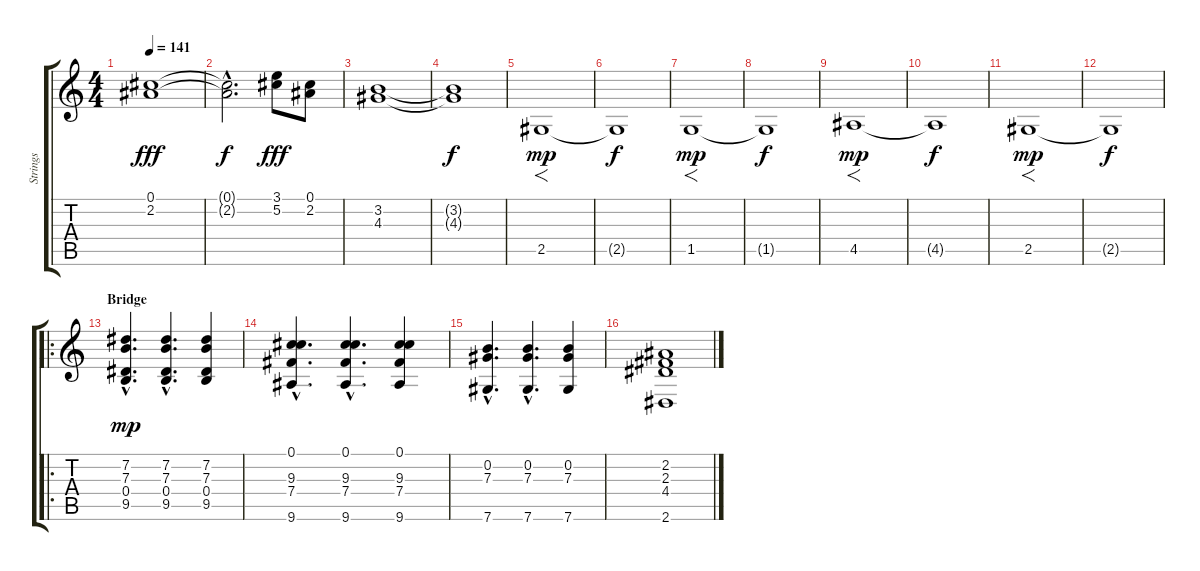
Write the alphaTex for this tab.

\track ("Strings" "Strings") {instrument tremolostrings}
\staff {score tabs}
\tuning (Db5 Ab4 E4 B3 Gb3 Db3) {hide}
\ts (4 4)
\tempo 141
\clef g2
\ks c
(0.1 2.2).1{dy fff} |
(0.1{hac t} 2.2{hac t}).2{d dy f} (3.1 5.2).8{dy fff} (0.1 2.2).8 |
(3.2 4.3).1 |
(3.2{t} 4.3{t}).1{dy f} |
2.5.1{f dy mp volume 15 instrument stringensemble1} |
2.5{t}.1{dy f} |
1.5.1{f dy mp} |
1.5{t}.1{dy f} |
4.5.1{f dy mp} |
4.5{t}.1{dy f} |
2.5.1{f dy mp} |
2.5{t}.1{dy f} |
\ro
\section ("" "Bridge")
(7.2{hac} 7.3{hac} 0.4{hac} 9.5{hac}).4{d dy mp volume 15 instrument choiraahs} (7.2{hac} 7.3{hac} 0.4{hac} 9.5{hac}).4{d} (7.2 7.3 0.4 9.5).4 |
(0.1{hac} 9.3{hac} 7.4{hac} 9.6{hac}).4{d instrument choiraahs} (0.1{hac} 9.3{hac} 7.4{hac} 9.6{hac}).4{d} (0.1 9.3 7.4 9.6).4 |
(0.2{hac} 7.3{hac} 7.6{hac}).4{d} (0.2{hac} 7.3{hac} 7.6{hac}).4{d} (0.2 7.3 7.6).4 |
(2.2 2.3 4.4 2.6).1
